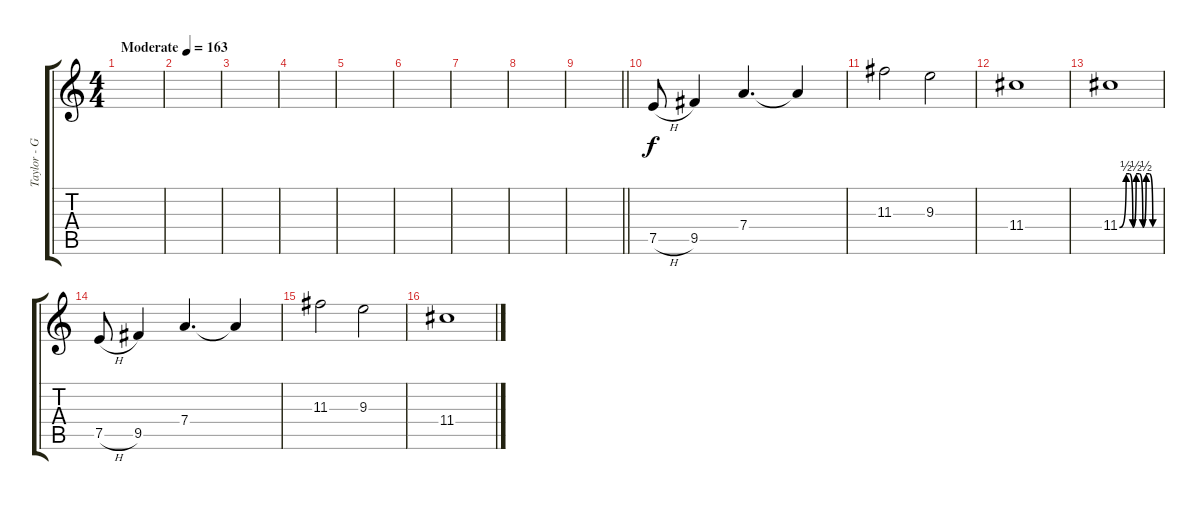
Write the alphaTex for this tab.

\track ("Taylor - Guitar" "Taylor - G") {instrument overdrivenguitar}
\staff {score tabs}
\tuning (E4 B3 G3 D3 A2 E2) {hide}
\ts (4 4)
\tempo (163 "Moderate")
\clef g2
\ks c
|
|
|
|
|
|
|
|
\barLineRight lightlight
|
7.5{h}.8 9.5.4 7.4.4{d} 7.4{t}.4 |
11.3.2 9.3.2 |
11.4.1 |
11.4{be (custom 0 0 10 2 15 2 20 0 25 2 30 2 35 0 40 2 45 2 50 0 60 0)}.1 |
7.5{h}.8 9.5.4 7.4.4{d} 7.4{t}.4 |
11.3.2 9.3.2 |
11.4.1
